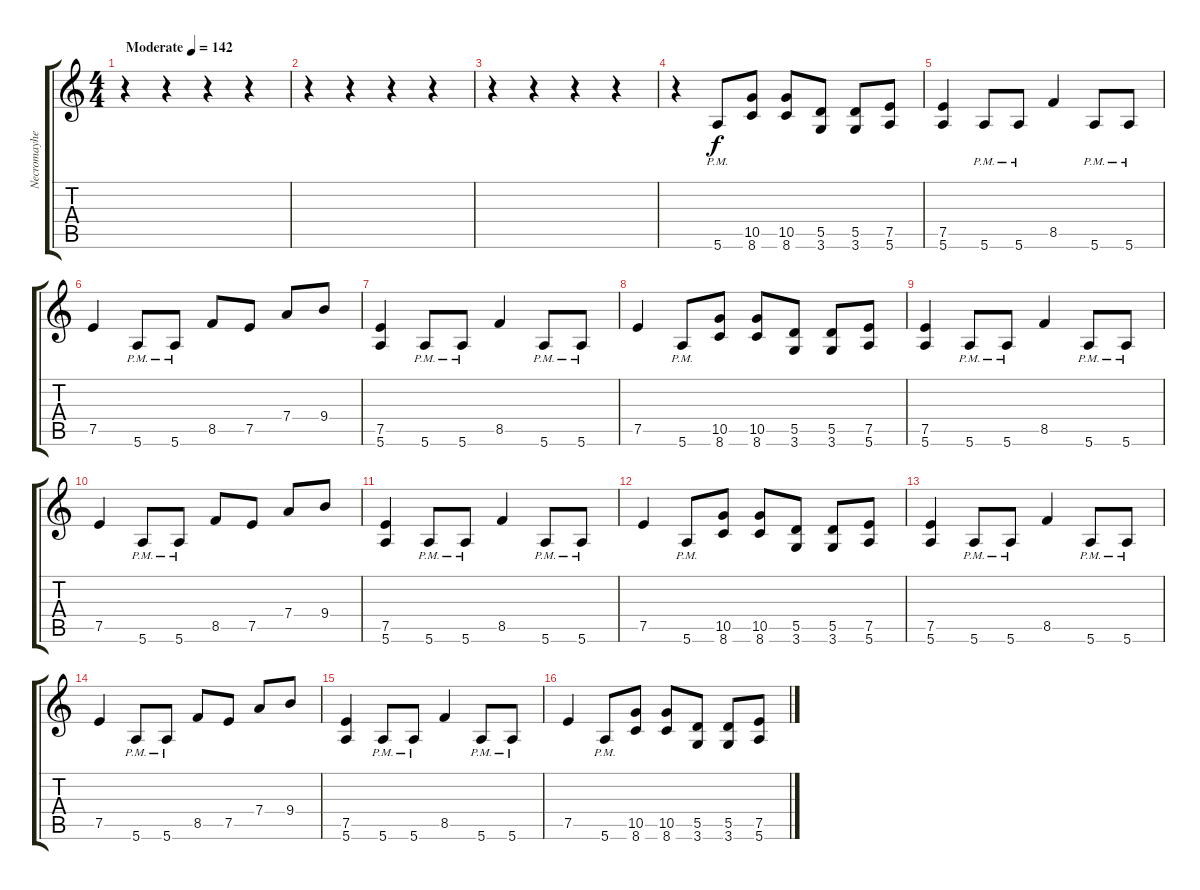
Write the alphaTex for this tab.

\track ("Necromayhem" "Necromayhe") {instrument distortionguitar}
\staff {score tabs}
\tuning (E4 B3 G3 D3 A2 E2) {hide}
\ts (4 4)
\tempo (142 "Moderate")
\clef g2
\ks c
r.4{dy f instrument distortionguitar} r.4 r.4 r.4 |
r.4 r.4 r.4 r.4 |
r.4 r.4 r.4 r.4 |
r.4 5.6{pm}.8 (10.5 8.6).8 (10.5 8.6).8 (5.5 3.6).8 (5.5 3.6).8 (7.5 5.6).8 |
(7.5 5.6).4 5.6{pm}.8 5.6{pm}.8 8.5.4 5.6{pm}.8 5.6{pm}.8 |
7.5.4 5.6{pm}.8 5.6{pm}.8 8.5.8 7.5.8 7.4.8 9.4.8 |
(7.5 5.6).4 5.6{pm}.8 5.6{pm}.8 8.5.4 5.6{pm}.8 5.6{pm}.8 |
7.5.4 5.6{pm}.8 (10.5 8.6).8 (10.5 8.6).8 (5.5 3.6).8 (5.5 3.6).8 (7.5 5.6).8 |
(7.5 5.6).4 5.6{pm}.8 5.6{pm}.8 8.5.4 5.6{pm}.8 5.6{pm}.8 |
7.5.4 5.6{pm}.8 5.6{pm}.8 8.5.8 7.5.8 7.4.8 9.4.8 |
(7.5 5.6).4 5.6{pm}.8 5.6{pm}.8 8.5.4 5.6{pm}.8 5.6{pm}.8 |
7.5.4 5.6{pm}.8 (10.5 8.6).8 (10.5 8.6).8 (5.5 3.6).8 (5.5 3.6).8 (7.5 5.6).8 |
(7.5 5.6).4 5.6{pm}.8 5.6{pm}.8 8.5.4 5.6{pm}.8 5.6{pm}.8 |
7.5.4 5.6{pm}.8 5.6{pm}.8 8.5.8 7.5.8 7.4.8 9.4.8 |
(7.5 5.6).4 5.6{pm}.8 5.6{pm}.8 8.5.4 5.6{pm}.8 5.6{pm}.8 |
7.5.4 5.6{pm}.8 (10.5 8.6).8 (10.5 8.6).8 (5.5 3.6).8 (5.5 3.6).8 (7.5 5.6).8
